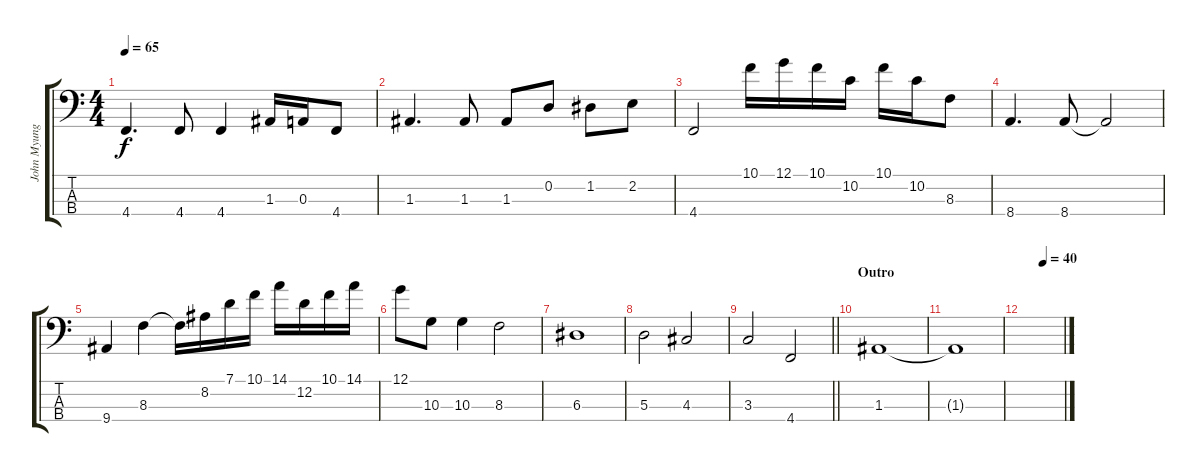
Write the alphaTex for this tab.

\track ("John Myung" "John Myung") {solo instrument electricbassfinger}
\staff {score tabs}
\tuning (G2 D2 A1 Db1) {hide}
\ts (4 4)
\tempo 65
\clef f4
\ks c
4.4.4{d dy f} 4.4.8 4.4.4 1.3.16 0.3.16 4.4.8 |
1.3.4{d} 1.3.8 1.3.8 0.2.8 1.2.8 2.2.8 |
4.4.2 10.1.16 12.1.16 10.1.16 10.2.16 10.1.16 10.2.16 8.3.8 |
8.4.4{d} 8.4.8 8.4{t}.2 |
9.4.4 8.3.4 8.3{t}.16 8.2.16 7.1.16 10.1.16 14.1.16 12.2.16 10.1.16 14.1.16 |
12.1.8 10.3.8 10.3.4 8.3.2 |
6.3.1 |
5.3.2 4.3.2 |
\barLineRight lightlight
3.3.2 4.4.2 |
\section ("" "Outro")
1.3.1 |
1.3{t}.1 |
\tempo (40 0.5)
